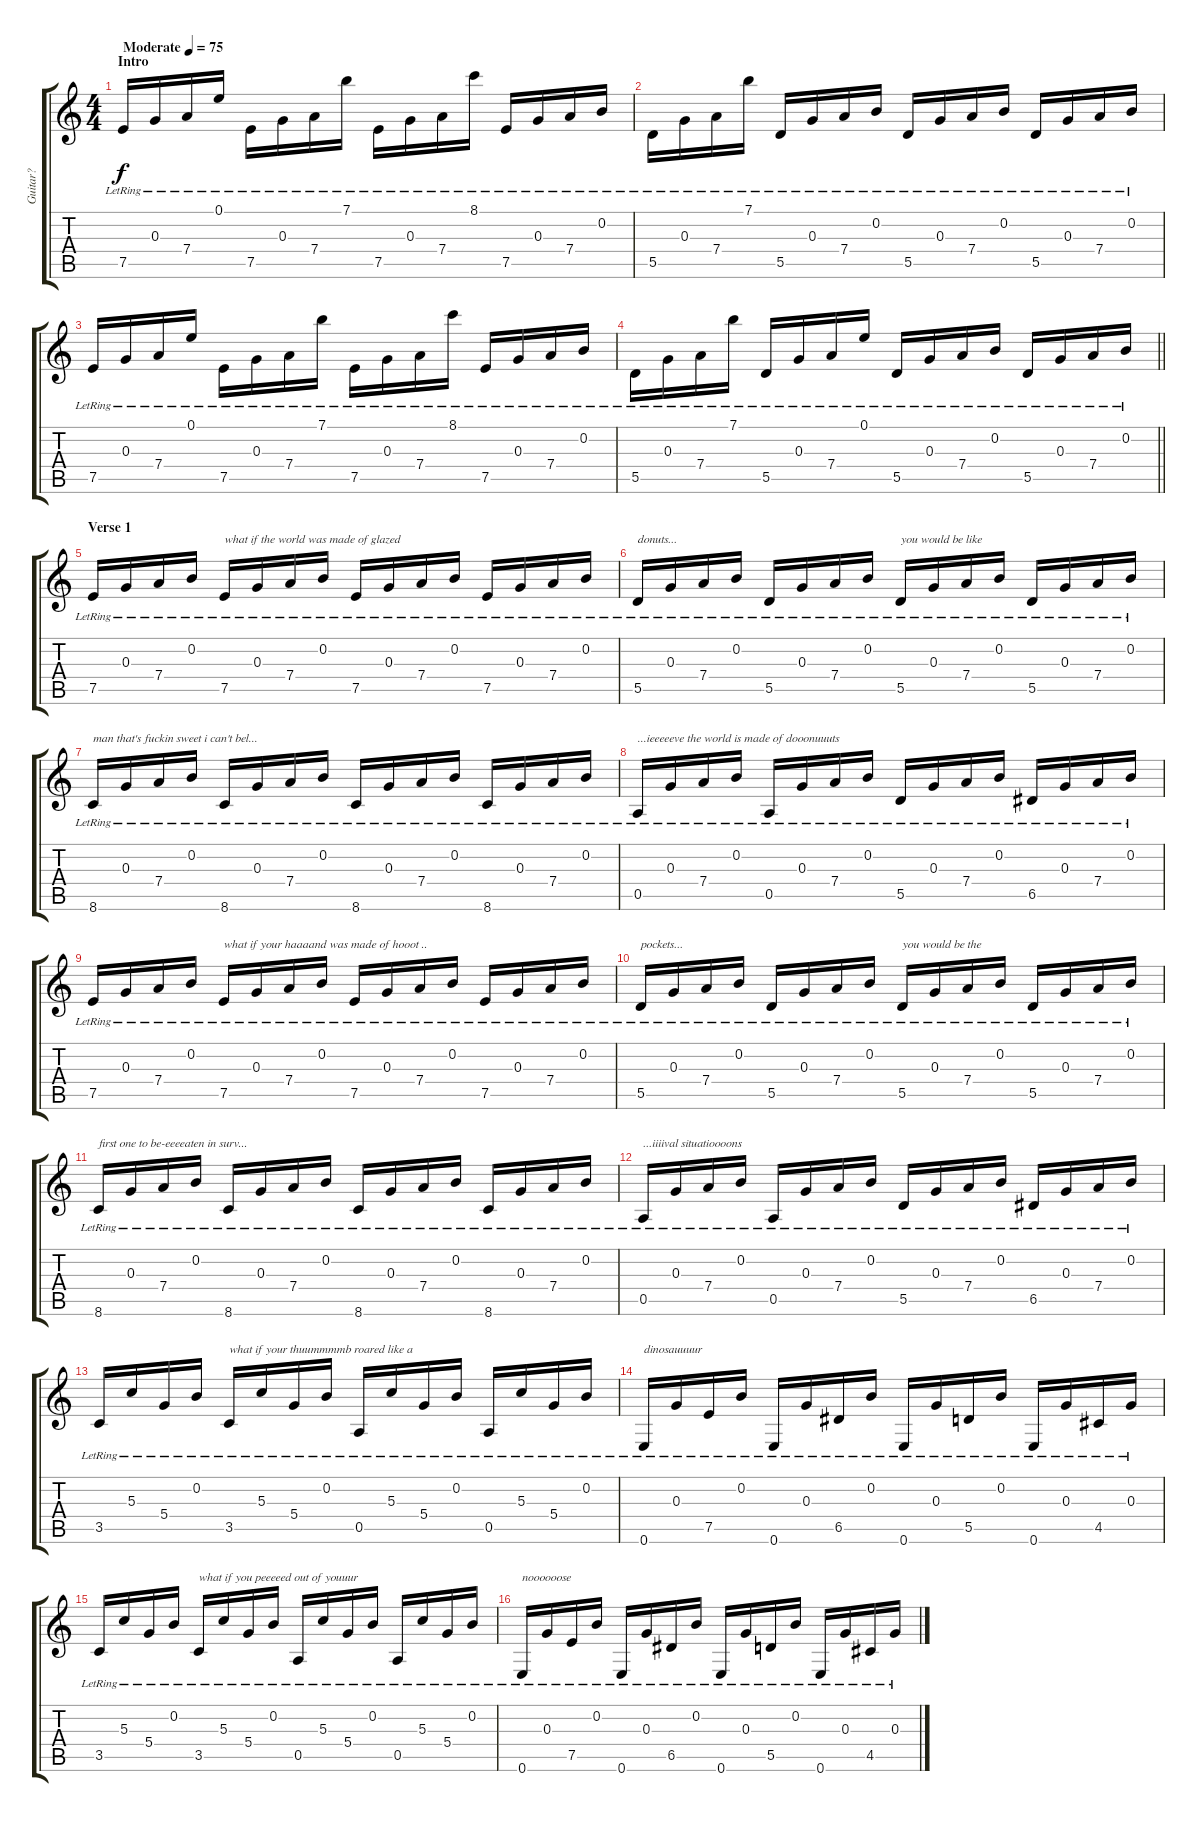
\track ("Guitar?" "Guitar?") {instrument acousticguitarsteel}
\staff {score tabs}
\tuning (E4 B3 G3 D3 A2 E2) {hide}
\ts (4 4)
\section ("" "Intro")
\tempo (75 "Moderate")
\clef g2
\ks c
7.5{lr}.16{dy f instrument acousticguitarsteel} 0.3{lr}.16 7.4{lr}.16 0.1{lr}.16 7.5{lr}.16 0.3{lr}.16 7.4{lr}.16 7.1{lr}.16 7.5{lr}.16 0.3{lr}.16 7.4{lr}.16 8.1{lr}.16 7.5{lr}.16 0.3{lr}.16 7.4{lr}.16 0.2{lr}.16 |
5.5{lr}.16 0.3{lr}.16 7.4{lr}.16 7.1{lr}.16 5.5{lr}.16 0.3{lr}.16 7.4{lr}.16 0.2{lr}.16 5.5{lr}.16 0.3{lr}.16 7.4{lr}.16 0.2{lr}.16 5.5{lr}.16 0.3{lr}.16 7.4{lr}.16 0.2{lr}.16 |
7.5{lr}.16 0.3{lr}.16 7.4{lr}.16 0.1{lr}.16 7.5{lr}.16 0.3{lr}.16 7.4{lr}.16 7.1{lr}.16 7.5{lr}.16 0.3{lr}.16 7.4{lr}.16 8.1{lr}.16 7.5{lr}.16 0.3{lr}.16 7.4{lr}.16 0.2{lr}.16 |
\barLineRight lightlight
5.5{lr}.16 0.3{lr}.16 7.4{lr}.16 7.1{lr}.16 5.5{lr}.16 0.3{lr}.16 7.4{lr}.16 0.1{lr}.16 5.5{lr}.16 0.3{lr}.16 7.4{lr}.16 0.2{lr}.16 5.5{lr}.16 0.3{lr}.16 7.4{lr}.16 0.2{lr}.16 |
\section ("" "Verse 1")
7.5{lr}.16 0.3{lr}.16 7.4{lr}.16 0.2{lr}.16 7.5{lr}.16{txt "what if the world was made of glazed"} 0.3{lr}.16 7.4{lr}.16 0.2{lr}.16 7.5{lr}.16 0.3{lr}.16 7.4{lr}.16 0.2{lr}.16 7.5{lr}.16 0.3{lr}.16 7.4{lr}.16 0.2{lr}.16 |
5.5{lr}.16{txt "donuts..."} 0.3{lr}.16 7.4{lr}.16 0.2{lr}.16 5.5{lr}.16 0.3{lr}.16 7.4{lr}.16 0.2{lr}.16 5.5{lr}.16{txt "you would be like"} 0.3{lr}.16 7.4{lr}.16 0.2{lr}.16 5.5{lr}.16 0.3{lr}.16 7.4{lr}.16 0.2{lr}.16 |
8.6{lr}.16{txt "man that's fuckin sweet i can't bel..."} 0.3{lr}.16 7.4{lr}.16 0.2{lr}.16 8.6{lr}.16 0.3{lr}.16 7.4{lr}.16 0.2{lr}.16 8.6{lr}.16 0.3{lr}.16 7.4{lr}.16 0.2{lr}.16 8.6{lr}.16 0.3{lr}.16 7.4{lr}.16 0.2{lr}.16 |
0.5{lr}.16{txt "...ieeeeeve the world is made of dooonuuuts"} 0.3{lr}.16 7.4{lr}.16 0.2{lr}.16 0.5{lr}.16 0.3{lr}.16 7.4{lr}.16 0.2{lr}.16 5.5{lr}.16 0.3{lr}.16 7.4{lr}.16 0.2{lr}.16 6.5{lr}.16 0.3{lr}.16 7.4{lr}.16 0.2{lr}.16 |
7.5{lr}.16 0.3{lr}.16 7.4{lr}.16 0.2{lr}.16 7.5{lr}.16{txt "what if your haaaand was made of hooot .."} 0.3{lr}.16 7.4{lr}.16 0.2{lr}.16 7.5{lr}.16 0.3{lr}.16 7.4{lr}.16 0.2{lr}.16 7.5{lr}.16 0.3{lr}.16 7.4{lr}.16 0.2{lr}.16 |
5.5{lr}.16{txt "pockets..."} 0.3{lr}.16 7.4{lr}.16 0.2{lr}.16 5.5{lr}.16 0.3{lr}.16 7.4{lr}.16 0.2{lr}.16 5.5{lr}.16{txt "you would be the"} 0.3{lr}.16 7.4{lr}.16 0.2{lr}.16 5.5{lr}.16 0.3{lr}.16 7.4{lr}.16 0.2{lr}.16 |
8.6{lr}.16{txt "first one to be-eeeeaten in surv..."} 0.3{lr}.16 7.4{lr}.16 0.2{lr}.16 8.6{lr}.16 0.3{lr}.16 7.4{lr}.16 0.2{lr}.16 8.6{lr}.16 0.3{lr}.16 7.4{lr}.16 0.2{lr}.16 8.6{lr}.16 0.3{lr}.16 7.4{lr}.16 0.2{lr}.16 |
0.5{lr}.16{txt "...iiiival situatioooons"} 0.3{lr}.16 7.4{lr}.16 0.2{lr}.16 0.5{lr}.16 0.3{lr}.16 7.4{lr}.16 0.2{lr}.16 5.5{lr}.16 0.3{lr}.16 7.4{lr}.16 0.2{lr}.16 6.5{lr}.16 0.3{lr}.16 7.4{lr}.16 0.2{lr}.16 |
3.5{lr}.16 5.3{lr}.16 5.4{lr}.16 0.2{lr}.16 3.5{lr}.16{txt "what if your thuummmmb roared like a"} 5.3{lr}.16 5.4{lr}.16 0.2{lr}.16 0.5{lr}.16 5.3{lr}.16 5.4{lr}.16 0.2{lr}.16 0.5{lr}.16 5.3{lr}.16 5.4{lr}.16 0.2{lr}.16 |
0.6{lr}.16{txt "dinosauuuur"} 0.3{lr}.16 7.5{lr}.16 0.2{lr}.16 0.6{lr}.16 0.3{lr}.16 6.5{lr}.16 0.2{lr}.16 0.6{lr}.16 0.3{lr}.16 5.5{lr}.16 0.2{lr}.16 0.6{lr}.16 0.3{lr}.16 4.5{lr}.16 0.3{lr}.16 |
3.5{lr}.16 5.3{lr}.16 5.4{lr}.16 0.2{lr}.16 3.5{lr}.16{txt "what if you peeeeed out of youuur"} 5.3{lr}.16 5.4{lr}.16 0.2{lr}.16 0.5{lr}.16 5.3{lr}.16 5.4{lr}.16 0.2{lr}.16 0.5{lr}.16 5.3{lr}.16 5.4{lr}.16 0.2{lr}.16 |
0.6{lr}.16{txt "noooooose"} 0.3{lr}.16 7.5{lr}.16 0.2{lr}.16 0.6{lr}.16 0.3{lr}.16 6.5{lr}.16 0.2{lr}.16 0.6{lr}.16 0.3{lr}.16 5.5{lr}.16 0.2{lr}.16 0.6{lr}.16 0.3{lr}.16 4.5{lr}.16 0.3{lr}.16
